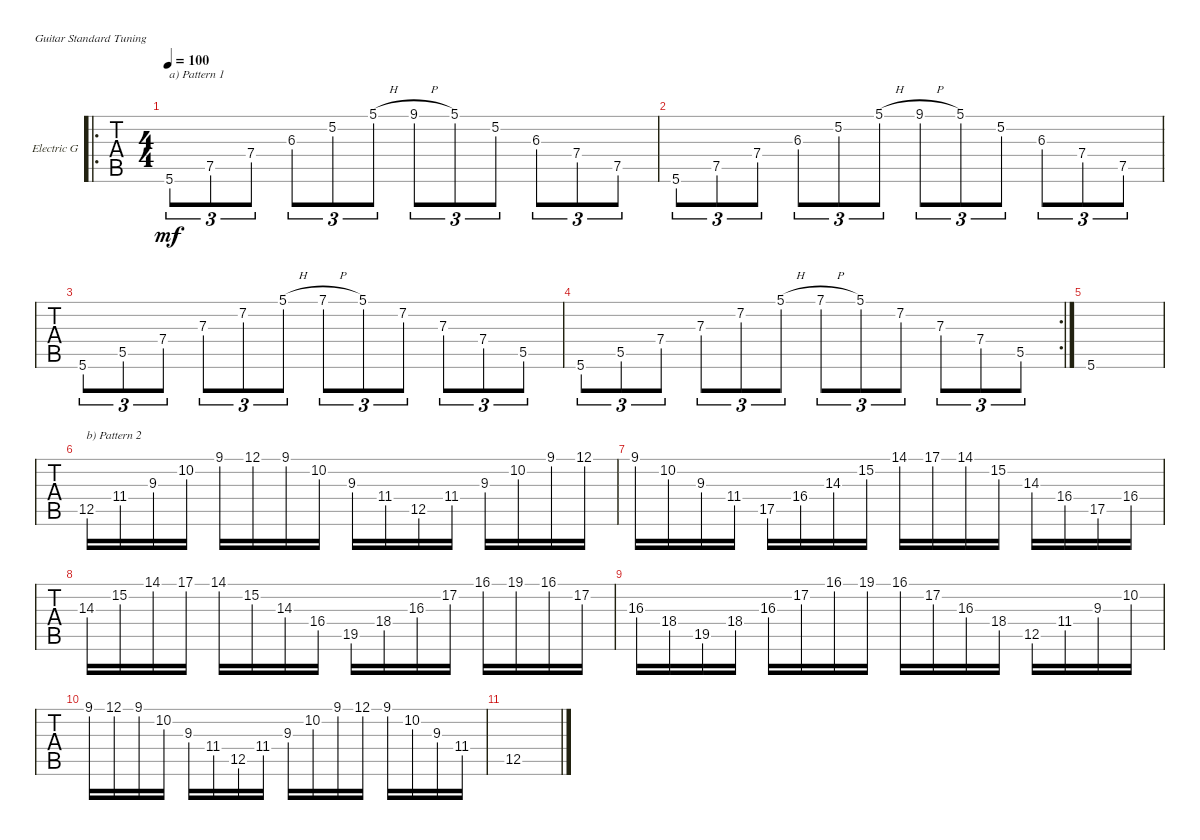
\defaultSystemsLayout 4
\bracketExtendMode groupsimilarinstruments
\firstSystemTrackNameOrientation horizontal
\otherSystemsTrackNameOrientation horizontal
\track ("Electric Guitar" "Electric G") {instrument electricguitarclean}
\staff {tabs}
\tuning (E4 B3 G3 D3 A2 E2)
\ro
\ts (4 4)
\tempo 100
\clef g2
\ks c
5.6{lf 2}.8{tu (3 2) txt "a) Pattern 1" dy mf instrument electricguitarclean} 7.5{lf 4}.8{tu (3 2)} 7.4{lf 5}.8{tu (3 2)} 6.3{lf 3}.8{tu (3 2)} 5.2{lf 2}.8{tu (3 2)} 5.1{h lf 2}.8{tu (3 2)} 9.1{h lf 5}.8{tu (3 2)} 5.1{lf 2}.8{tu (3 2)} 5.2{lf 2}.8{tu (3 2)} 6.3{lf 3}.8{tu (3 2)} 7.4{lf 5}.8{tu (3 2)} 7.5{lf 4}.8{tu (3 2)} |
5.6.8{tu (3 2)} 7.5.8{tu (3 2)} 7.4.8{tu (3 2)} 6.3.8{tu (3 2)} 5.2.8{tu (3 2)} 5.1{h}.8{tu (3 2)} 9.1{h}.8{tu (3 2)} 5.1.8{tu (3 2)} 5.2.8{tu (3 2)} 6.3.8{tu (3 2)} 7.4.8{tu (3 2)} 7.5.8{tu (3 2)} |
5.6{lf 2}.8{tu (3 2)} 5.5{lf 2}.8{tu (3 2)} 7.4{lf 3}.8{tu (3 2)} 7.3{lf 4}.8{tu (3 2)} 7.2{lf 4}.8{tu (3 2)} 5.1{h lf 2}.8{tu (3 2)} 7.1{h lf 4}.8{tu (3 2)} 5.1{lf 2}.8{tu (3 2)} 7.2{lf 4}.8{tu (3 2)} 7.3{lf 4}.8{tu (3 2)} 7.4{lf 2}.8{tu (3 2)} 5.5{lf 2}.8{tu (3 2)} |
\rc 2
5.6.8{tu (3 2)} 5.5.8{tu (3 2)} 7.4.8{tu (3 2)} 7.3.8{tu (3 2)} 7.2.8{tu (3 2)} 5.1{h}.8{tu (3 2)} 7.1{h}.8{tu (3 2)} 5.1.8{tu (3 2)} 7.2.8{tu (3 2)} 7.3.8{tu (3 2)} 7.4.8{tu (3 2)} 5.5.8{tu (3 2)} |
5.6.1 |
12.5.16{txt "b) Pattern 2"} 11.4.16 9.3.16 10.2.16 9.1.16 12.1.16 9.1.16 10.2.16 9.3.16 11.4.16 12.5.16 11.4.16 9.3.16 10.2.16 9.1.16 12.1.16 |
9.1.16 10.2.16 9.3.16 11.4.16 17.5.16 16.4.16 14.3.16 15.2.16 14.1.16 17.1.16 14.1.16 15.2.16 14.3.16 16.4.16 17.5.16 16.4.16 |
14.3.16 15.2.16 14.1.16 17.1.16 14.1.16 15.2.16 14.3.16 16.4.16 19.5.16 18.4.16 16.3.16 17.2.16 16.1.16 19.1.16 16.1.16 17.2.16 |
16.3.16 18.4.16 19.5.16 18.4.16 16.3.16 17.2.16 16.1.16 19.1.16 16.1.16 17.2.16 16.3.16 18.4.16 12.5.16 11.4.16 9.3.16 10.2.16 |
9.1.16 12.1.16 9.1.16 10.2.16 9.3.16 11.4.16 12.5.16 11.4.16 9.3.16 10.2.16 9.1.16 12.1.16 9.1.16 10.2.16 9.3.16 11.4.16 |
\scale
0.0991453 12.5.1
